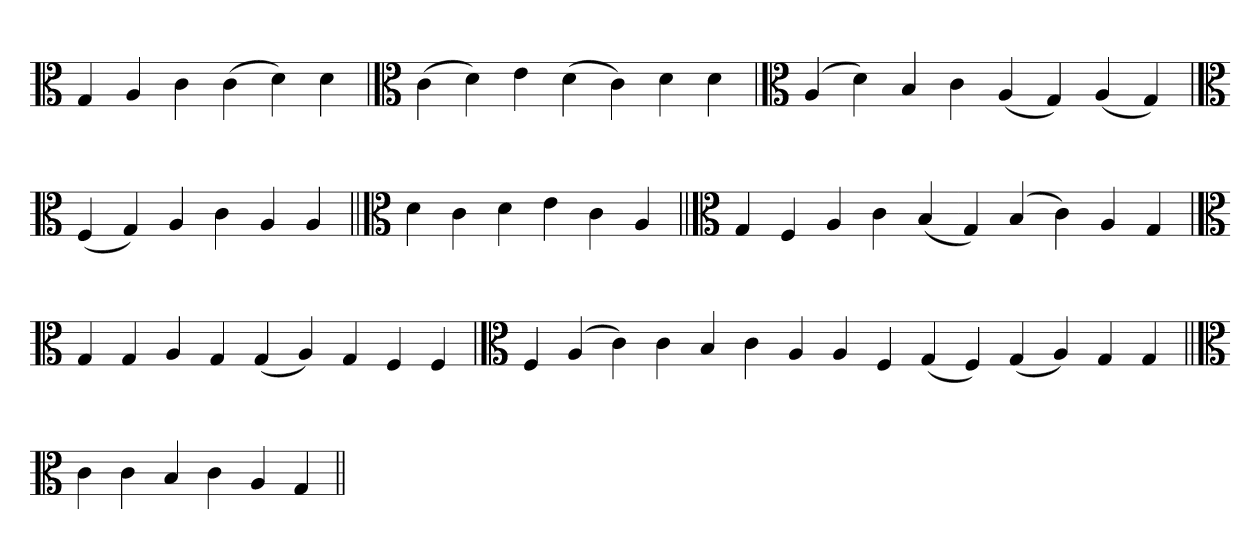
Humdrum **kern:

**kern
*part1
*staff1
*clefC3
=
4G
4A
4c
(4c
4d)
4d
=`
*clefC3
(4c
4d)
4e
(4d
4c)
4d
4d
='
*clefC3
(4A
4d)
4B
4c
(4A
4G)
(4A
4G)
=`
*clefC3
(4F
4G)
4A
4c
4A
4A
=||
*clefC3
4d
4c
4d
4e
4c
4A
=||
*clefC3
4G
4F
4A
4c
(4B
4G)
(4B
4c)
4A
4G
=`
*clefC3
4G
4G
4A
4G
(4G
4A)
4G
4F
4F
='
*clefC3
4F
(4A
4c)
4c
4B
4c
4A
4A
4F
(4G
4F)
(4G
4A)
4G
4G
=||
*clefC3
4c
4c
4B
4c
4A
4G
=||
*-
